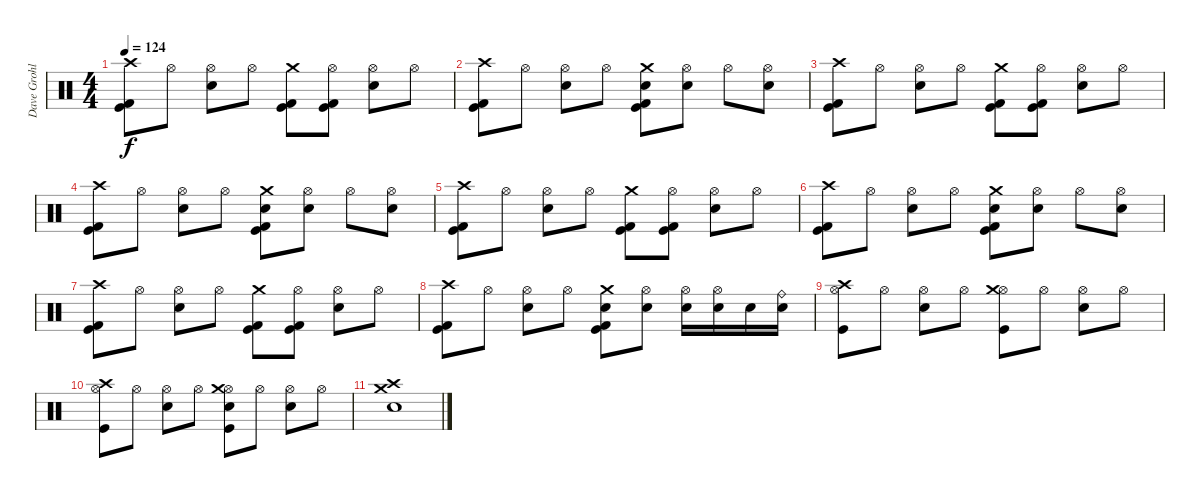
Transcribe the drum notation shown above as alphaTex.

\track ("Dave Grohl" "Dave Grohl") {instrument percussion}
\staff {score}
\articulation defaults
\ts (4 4)
\tempo 124
\clef neutral
\ks c
("Crash high (hit)" "Kick (hit) 2" "Kick (hit)").8{dy f} "Hi-Hat (open)".8 ("Hi-Hat (open)" "Snare (hit) 2").8 "Hi-Hat (open)".8 ("Crash medium (hit)" "Kick (hit) 2" "Kick (hit)").8 ("Hi-Hat (open)" "Kick (hit) 2" "Kick (hit)").8 ("Hi-Hat (open)" "Snare (hit) 2").8 "Hi-Hat (open)".8 |
("Crash high (hit)" "Kick (hit) 2" "Kick (hit)").8 "Hi-Hat (open)".8 ("Hi-Hat (open)" "Snare (hit) 2").8 "Hi-Hat (open)".8 ("Crash medium (hit)" "Snare (hit) 2" "Kick (hit) 2" "Kick (hit)").8 ("Hi-Hat (open)" "Snare (hit) 2").8 "Hi-Hat (open)".8 ("Hi-Hat (open)" "Snare (hit) 2").8 |
("Crash high (hit)" "Kick (hit) 2" "Kick (hit)").8 "Hi-Hat (open)".8 ("Hi-Hat (open)" "Snare (hit) 2").8 "Hi-Hat (open)".8 ("Crash medium (hit)" "Kick (hit) 2" "Kick (hit)").8 ("Hi-Hat (open)" "Kick (hit) 2" "Kick (hit)").8 ("Hi-Hat (open)" "Snare (hit) 2").8 "Hi-Hat (open)".8 |
("Crash high (hit)" "Kick (hit) 2" "Kick (hit)").8 "Hi-Hat (open)".8 ("Hi-Hat (open)" "Snare (hit) 2").8 "Hi-Hat (open)".8 ("Crash medium (hit)" "Snare (hit) 2" "Kick (hit) 2" "Kick (hit)").8 ("Hi-Hat (open)" "Snare (hit) 2").8 "Hi-Hat (open)".8 ("Hi-Hat (open)" "Snare (hit) 2").8 |
("Crash high (hit)" "Kick (hit) 2" "Kick (hit)").8 "Hi-Hat (open)".8 ("Hi-Hat (open)" "Snare (hit) 2").8 "Hi-Hat (open)".8 ("Crash medium (hit)" "Kick (hit) 2" "Kick (hit)").8 ("Hi-Hat (open)" "Kick (hit) 2" "Kick (hit)").8 ("Hi-Hat (open)" "Snare (hit) 2").8 "Hi-Hat (open)".8 |
("Crash high (hit)" "Kick (hit) 2" "Kick (hit)").8 "Hi-Hat (open)".8 ("Hi-Hat (open)" "Snare (hit) 2").8 "Hi-Hat (open)".8 ("Crash medium (hit)" "Snare (hit) 2" "Kick (hit) 2" "Kick (hit)").8 ("Hi-Hat (open)" "Snare (hit) 2").8 "Hi-Hat (open)".8 ("Hi-Hat (open)" "Snare (hit) 2").8 |
("Crash high (hit)" "Kick (hit) 2" "Kick (hit)").8 "Hi-Hat (open)".8 ("Hi-Hat (open)" "Snare (hit) 2").8 "Hi-Hat (open)".8 ("Crash medium (hit)" "Kick (hit) 2" "Kick (hit)").8 ("Hi-Hat (open)" "Kick (hit) 2" "Kick (hit)").8 ("Hi-Hat (open)" "Snare (hit) 2").8 "Hi-Hat (open)".8 |
("Crash high (hit)" "Kick (hit) 2" "Kick (hit)").8 "Hi-Hat (open)".8 ("Hi-Hat (open)" "Snare (hit) 2").8 "Hi-Hat (open)".8 ("Crash medium (hit)" "Snare (hit) 2" "Kick (hit) 2" "Kick (hit)").8 ("Hi-Hat (open)" "Snare (hit) 2").8 ("Hi-Hat (open)" "Snare (hit) 2").16 ("Hi-Hat (open)" "Snare (hit) 2").16 "Snare (hit) 2".16 ("Ride (bell)" "Snare (hit) 2").16 |
("Hi-Hat (open)" "Crash high (hit)" "Kick (hit)").8 "Hi-Hat (open)".8 ("Hi-Hat (open)" "Snare (hit) 2").8 "Hi-Hat (open)".8 ("Hi-Hat (open)" "Crash medium (hit)" "Kick (hit)").8 "Hi-Hat (open)".8 ("Hi-Hat (open)" "Snare (hit) 2").8 "Hi-Hat (open)".8 |
("Hi-Hat (open)" "Crash high (hit)" "Kick (hit)").8 "Hi-Hat (open)".8 ("Hi-Hat (open)" "Snare (hit) 2").8 "Hi-Hat (open)".8 ("Hi-Hat (open)" "Crash medium (hit)" "Snare (hit) 2" "Kick (hit)").8 "Hi-Hat (open)".8 ("Hi-Hat (open)" "Snare (hit) 2").8 "Hi-Hat (open)".8 |
("Snare (hit) 2" "Crash high (hit)" "Crash medium (hit)").1
